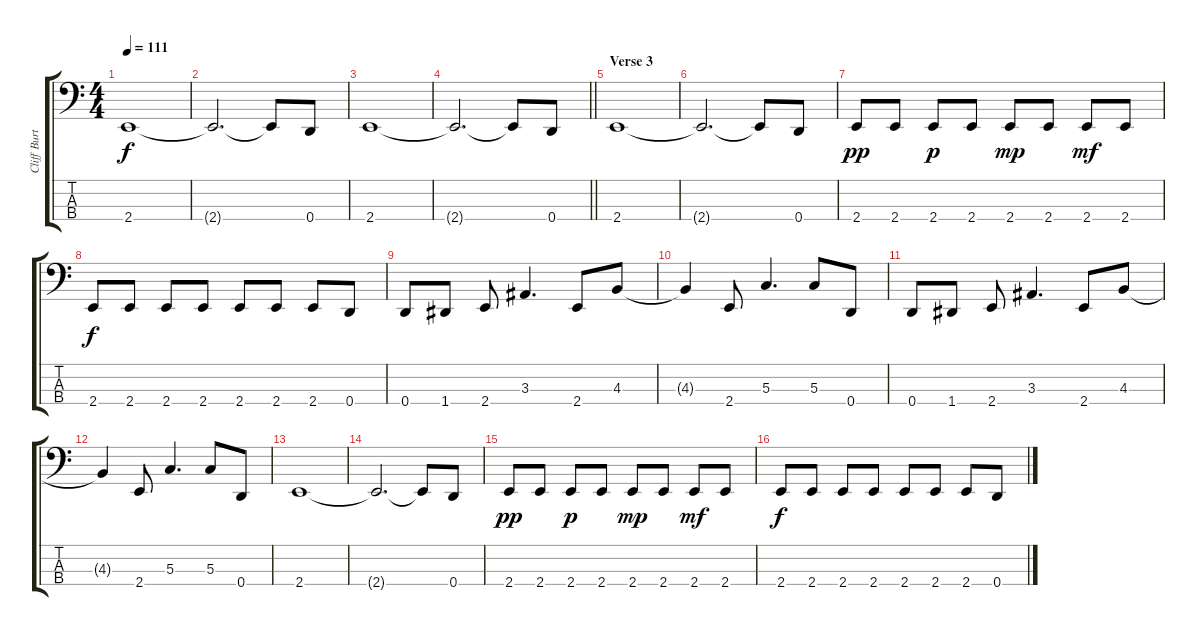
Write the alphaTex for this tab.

\track ("Cliff Burton (Bass)" "Cliff Burt") {instrument electricbassfinger}
\staff {score tabs}
\tuning (F2 C2 G1 D1) {hide}
\ts (4 4)
\tempo 111
\clef f4
\ks c
2.4.1{dy f} |
2.4{t}.2{d} 2.4{t}.8 0.4.8 |
2.4.1 |
\barLineRight lightlight
2.4{t}.2{d} 2.4{t}.8 0.4.8 |
\section ("" "Verse 3")
2.4.1 |
2.4{t}.2{d} 2.4{t}.8 0.4.8 |
2.4.8{dy pp} 2.4.8 2.4.8{dy p} 2.4.8 2.4.8{dy mp} 2.4.8 2.4.8{dy mf} 2.4.8 |
2.4.8{dy f} 2.4.8 2.4.8 2.4.8 2.4.8 2.4.8 2.4.8 0.4.8 |
0.4.8 1.4.8 2.4.8 3.3.4{d} 2.4.8 4.3.8 |
4.3{t}.4 2.4.8 5.3.4{d} 5.3.8 0.4.8 |
0.4.8 1.4.8 2.4.8 3.3.4{d} 2.4.8 4.3.8 |
4.3{t}.4 2.4.8 5.3.4{d} 5.3.8 0.4.8 |
2.4.1 |
2.4{t}.2{d} 2.4{t}.8 0.4.8 |
2.4.8{dy pp} 2.4.8 2.4.8{dy p} 2.4.8 2.4.8{dy mp} 2.4.8 2.4.8{dy mf} 2.4.8 |
2.4.8{dy f} 2.4.8 2.4.8 2.4.8 2.4.8 2.4.8 2.4.8 0.4.8
